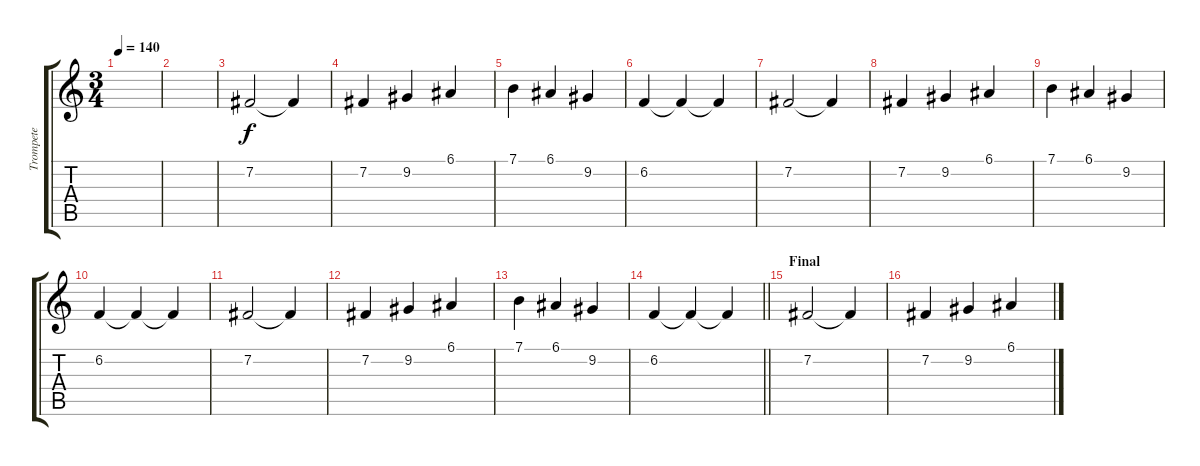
\track ("Trompete" "Trompete") {instrument trumpet}
\staff {score tabs}
\tuning (E4 B3 G3 D3 A2 E2) {hide}
\ts (3 4)
\tempo 140
\clef g2
\ks c
|
|
7.2.2{volume 6} 7.2{t}.4 |
7.2.4{volume 14} 9.2.4 6.1.4 |
7.1.4 6.1.4 9.2.4 |
6.2.4 6.2{t}.4 6.2{t}.4 |
7.2.2 7.2{t}.4 |
7.2.4 9.2.4 6.1.4 |
7.1.4 6.1.4 9.2.4 |
6.2.4 6.2{t}.4 6.2{t}.4 |
7.2.2 7.2{t}.4 |
7.2.4 9.2.4 6.1.4 |
7.1.4 6.1.4 9.2.4 |
\barLineRight lightlight
6.2.4 6.2{t}.4 6.2{t}.4 |
\section ("" "Final")
7.2.2 7.2{t}.4 |
7.2.4 9.2.4 6.1.4
